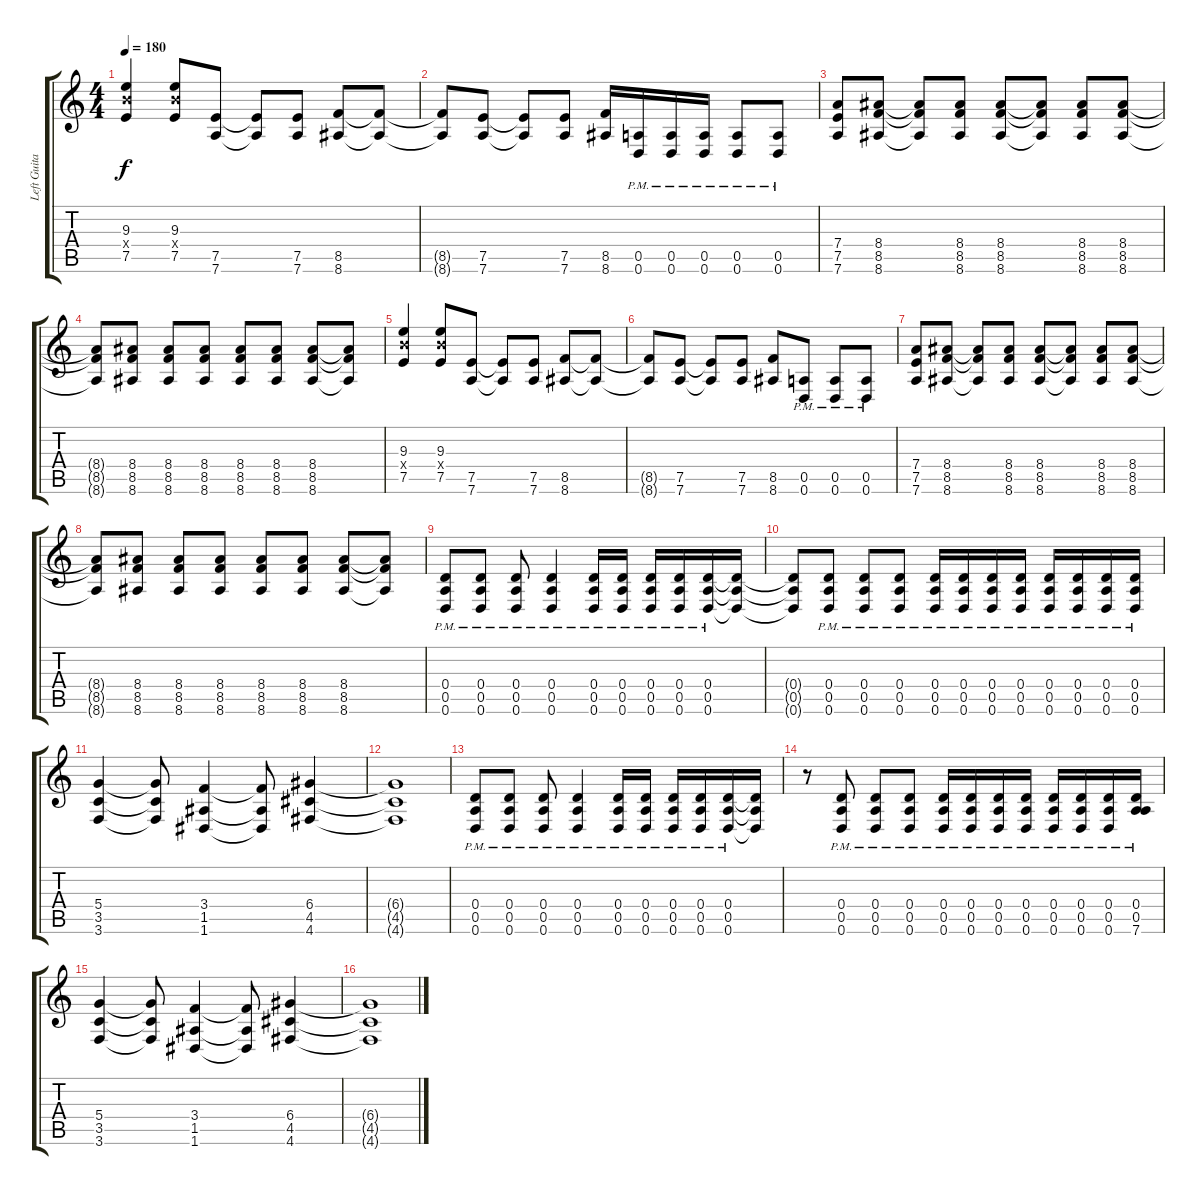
\track ("Left Guitar" "Left Guita") {instrument distortionguitar}
\staff {score tabs}
\tuning (E4 B3 G3 D3 A2 D2) {hide}
\ts (4 4)
\tempo 180
\clef g2
\ks c
(9.3 9.4{x} 7.5).4{dy f} (9.3 9.4{x} 7.5).8 (7.5 7.6).8 (7.5{t} 7.6{t}).8 (7.5 7.6).8 (8.5 8.6).8 (8.5{t} 8.6{t}).8 |
(8.5{t} 8.6{t}).8 (7.5 7.6).8 (7.5{t} 7.6{t}).8 (7.5 7.6).8 (8.5 8.6).16 (0.5{pm} 0.6{pm}).16 (0.5{pm} 0.6{pm}).16 (0.5{pm} 0.6{pm}).16 (0.5{pm} 0.6{pm}).8 (0.5{pm} 0.6{pm}).8 |
(7.4 7.5 7.6).8 (8.4 8.5 8.6).8 (8.4{t} 8.5{t} 8.6{t}).8 (8.4 8.5 8.6).8 (8.4 8.5 8.6).8 (8.4{t} 8.5{t} 8.6{t}).8 (8.4 8.5 8.6).8 (8.4 8.5 8.6).8 |
(8.4{t} 8.5{t} 8.6{t}).8 (8.4 8.5 8.6).8 (8.4 8.5 8.6).8 (8.4 8.5 8.6).8 (8.4 8.5 8.6).8 (8.4 8.5 8.6).8 (8.4 8.5 8.6).8 (8.4{t} 8.5{t} 8.6{t}).8 |
(9.3 9.4{x} 7.5).4 (9.3 9.4{x} 7.5).8 (7.5 7.6).8 (7.5{t} 7.6{t}).8 (7.5 7.6).8 (8.5 8.6).8 (8.5{t} 8.6{t}).8 |
(8.5{t} 8.6{t}).8 (7.5 7.6).8 (7.5{t} 7.6{t}).8 (7.5 7.6).8 (8.5 8.6).8 (0.5{pm} 0.6{pm}).8 (0.5{pm} 0.6{pm}).8 (0.5{pm} 0.6{pm}).8 |
(7.4 7.5 7.6).8 (8.4 8.5 8.6).8 (8.4{t} 8.5{t} 8.6{t}).8 (8.4 8.5 8.6).8 (8.4 8.5 8.6).8 (8.4{t} 8.5{t} 8.6{t}).8 (8.4 8.5 8.6).8 (8.4 8.5 8.6).8 |
(8.4{t} 8.5{t} 8.6{t}).8 (8.4 8.5 8.6).8 (8.4 8.5 8.6).8 (8.4 8.5 8.6).8 (8.4 8.5 8.6).8 (8.4 8.5 8.6).8 (8.4 8.5 8.6).8 (8.4{t} 8.5{t} 8.6{t}).8 |
(0.4{pm} 0.5{pm} 0.6{pm}).8 (0.4{pm} 0.5{pm} 0.6{pm}).8 (0.4{pm} 0.5{pm} 0.6{pm}).8 (0.4{pm} 0.5{pm} 0.6{pm}).4 (0.4{pm} 0.5{pm} 0.6{pm}).16 (0.4{pm} 0.5{pm} 0.6{pm}).16 (0.4{pm} 0.5{pm} 0.6{pm}).16 (0.4{pm} 0.5{pm} 0.6{pm}).16 (0.4{pm} 0.5{pm} 0.6{pm}).16 (0.4{t} 0.5{t} 0.6{t}).16 |
(0.4{t} 0.5{t} 0.6{t}).8 (0.4{pm} 0.5{pm} 0.6{pm}).8 (0.4{pm} 0.5{pm} 0.6{pm}).8 (0.4{pm} 0.5{pm} 0.6{pm}).8 (0.4{pm} 0.5{pm} 0.6{pm}).16 (0.4{pm} 0.5{pm} 0.6{pm}).16 (0.4{pm} 0.5{pm} 0.6{pm}).16 (0.4{pm} 0.5{pm} 0.6{pm}).16 (0.4{pm} 0.5{pm} 0.6{pm}).16 (0.4{pm} 0.5{pm} 0.6{pm}).16 (0.4{pm} 0.5{pm} 0.6{pm}).16 (0.4{pm} 0.5{pm} 0.6{pm}).16 |
(5.4 3.5 3.6).4 (5.4{t} 3.5{t} 3.6{t}).8 (3.4 1.5 1.6).4 (3.4{t} 1.5{t} 1.6{t}).8 (6.4 4.5 4.6).4 |
(6.4{t} 4.5{t} 4.6{t}).1 |
(0.4{pm} 0.5{pm} 0.6{pm}).8 (0.4{pm} 0.5{pm} 0.6{pm}).8 (0.4{pm} 0.5{pm} 0.6{pm}).8 (0.4{pm} 0.5{pm} 0.6{pm}).4 (0.4{pm} 0.5{pm} 0.6{pm}).16 (0.4{pm} 0.5{pm} 0.6{pm}).16 (0.4{pm} 0.5{pm} 0.6{pm}).16 (0.4{pm} 0.5{pm} 0.6{pm}).16 (0.4{pm} 0.5{pm} 0.6{pm}).16 (0.4{t} 0.5{t} 0.6{t}).16 |
r.8 (0.4{pm} 0.5{pm} 0.6{pm}).8 (0.4{pm} 0.5{pm} 0.6{pm}).8 (0.4{pm} 0.5{pm} 0.6{pm}).8 (0.4{pm} 0.5{pm} 0.6{pm}).16 (0.4{pm} 0.5{pm} 0.6{pm}).16 (0.4{pm} 0.5{pm} 0.6{pm}).16 (0.4{pm} 0.5{pm} 0.6{pm}).16 (0.4{pm} 0.5{pm} 0.6{pm}).16 (0.4{pm} 0.5{pm} 0.6{pm}).16 (0.4{pm} 0.5{pm} 0.6{pm}).16 (0.4{pm} 0.5{pm} 7.6{pm}).16 |
(5.4 3.5 3.6).4 (5.4{t} 3.5{t} 3.6{t}).8 (3.4 1.5 1.6).4 (3.4{t} 1.5{t} 1.6{t}).8 (6.4 4.5 4.6).4 |
(6.4{t} 4.5{t} 4.6{t}).1
